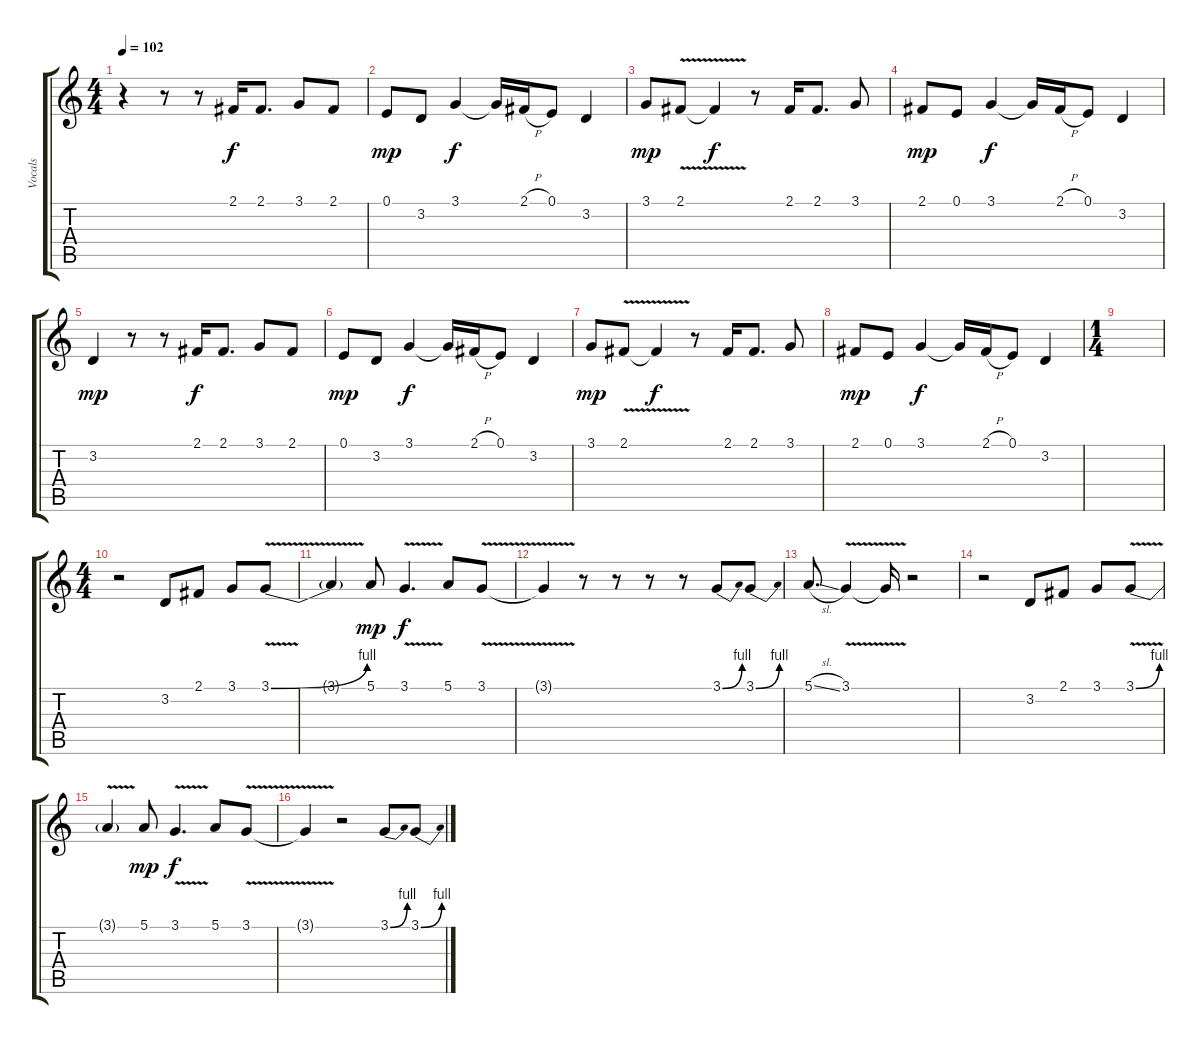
\track ("Vocals" "Vocals") {instrument tuba}
\staff {score tabs}
\tuning (E4 B3 G3 D3 A2 E2) {hide}
\ts (4 4)
\tempo 102
\clef g2
\ks c
r.4{dy f} r.8 r.8 2.1.16 2.1.8{d} 3.1.8 2.1.8 |
0.1.8{dy mp} 3.2.8 3.1.4{dy f} 3.1{t}.16 2.1{h}.16 0.1.8 3.2.4 |
3.1.8{dy mp} 2.1{v}.8 2.1{t}.4{dy f} r.8 2.1.16 2.1.8{d} 3.1.8 |
2.1.8{dy mp} 0.1.8 3.1.4{dy f} 3.1{t}.16 2.1{h}.16 0.1.8 3.2.4 |
3.2.4{dy mp} r.8 r.8 2.1.16{dy f} 2.1.8{d} 3.1.8 2.1.8 |
0.1.8{dy mp} 3.2.8 3.1.4{dy f} 3.1{t}.16 2.1{h}.16 0.1.8 3.2.4 |
3.1.8{dy mp} 2.1{v}.8 2.1{t}.4{dy f} r.8 2.1.16 2.1.8{d} 3.1.8 |
2.1.8{dy mp} 0.1.8 3.1.4{dy f} 3.1{t}.16 2.1{h}.16 0.1.8 3.2.4 |
\ts (1 4)
|
\ts (4 4)
r.2 3.2.8 2.1.8 3.1.8 3.1{be (bend 0 0 60 4) v}.8 |
3.1{t}.4 5.1.8{dy mp} 3.1{v}.4{d dy f} 5.1.8 3.1{v}.8 |
3.1{t}.4 r.8 r.8 r.8 r.8 3.1{be (bend 0 0 60 4)}.8 3.1{be (bend 0 0 60 4)}.8 |
5.1{sl}.8{d} 3.1{v}.4 3.1{t}.16 r.2 |
r.2 3.2.8 2.1.8 3.1.8 3.1{be (bend 0 0 60 4) v}.8 |
3.1{t}.4 5.1.8{dy mp} 3.1{v}.4{d dy f} 5.1.8 3.1{v}.8 |
3.1{t}.4 r.2 3.1{be (bend 0 0 60 4)}.8 3.1{be (bend 0 0 60 4)}.8
